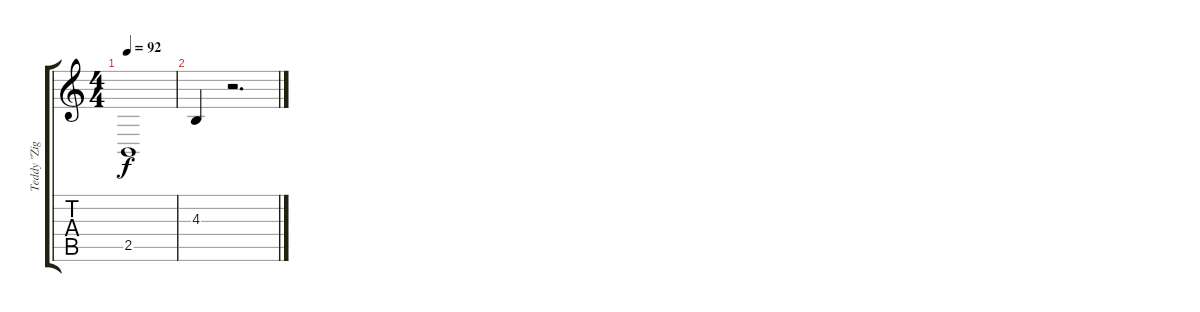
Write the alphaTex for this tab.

\track ("Teddy \"Zig Zag\"" "Teddy \"Zig") {instrument synthstrings1}
\staff {score tabs}
\tuning (E4 B3 G3 D3 A2 E2) {hide}
\ts (4 4)
\tempo 92
\clef g2
\ks c
2.5{t}.1{dy f} |
4.3.4 r.2{d}
